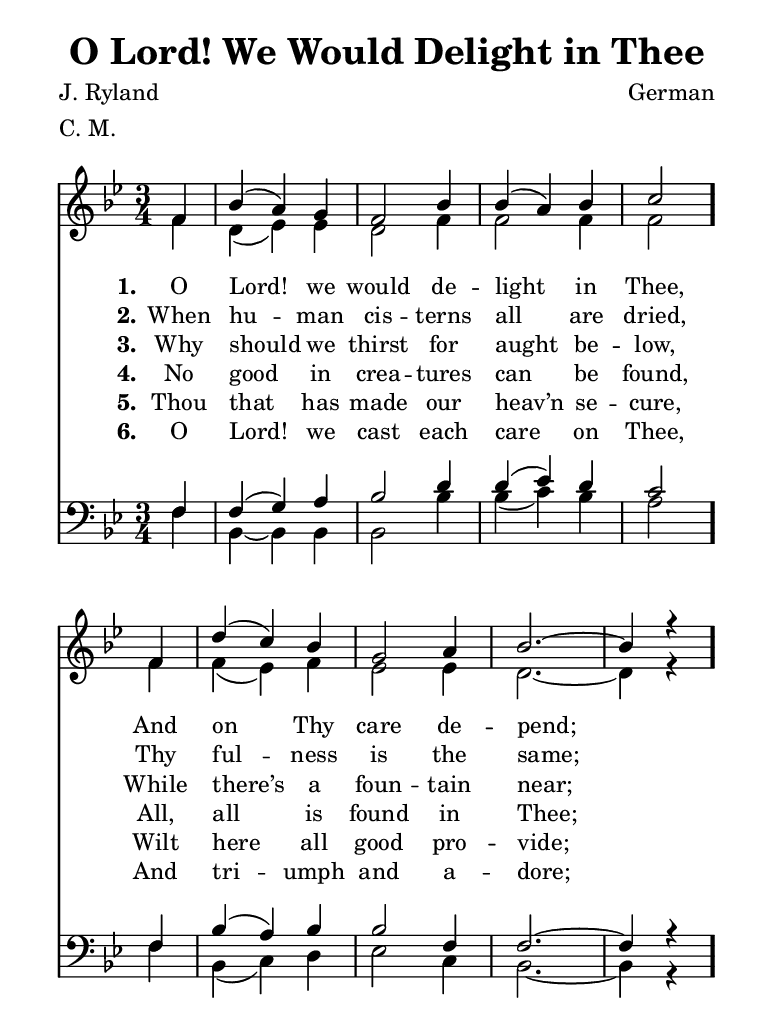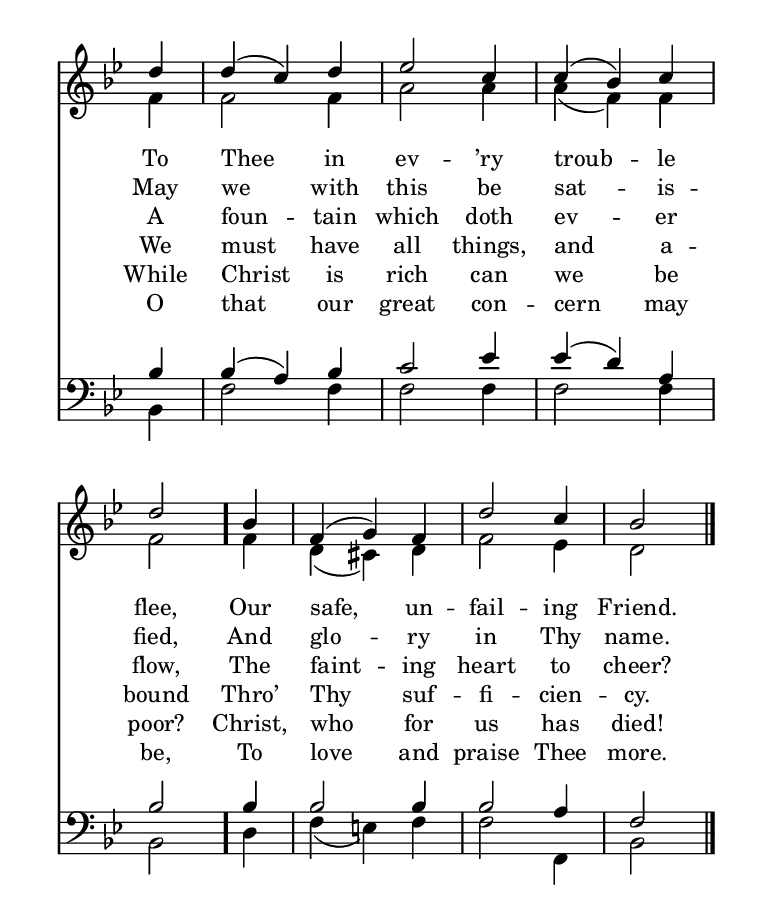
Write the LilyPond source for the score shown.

\include "common/global.ily"
\paper {
  \include "common/paper.ily"
  ragged-bottom = ##t
}

\header{
  hymnnumber = "250"
  title = "O Lord! We Would Delight in Thee"
  tunename = "Merton"
  meter = "C. M."
  poet = "J. Ryland"
  composer = "German"
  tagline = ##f
}

global = {
  \include "common/overrides.ily"
  \override Staff.TimeSignature.style = #'()
  \time 3/4
  \override Score.MetronomeMark.transparent = ##t % hide all fermata changes too
  \tempo 4=90
  \key bes \major
  \partial 4
  \autoBeamOff
}

notesSoprano = {
\global
\relative c' {

  f4 | bes( a) g | f2 bes4 | bes( a) bes | c2
  f,4 | d'( c) bes | g2 a4 | bes2. ~ | bes4 r4
  d4 | d( c) d | ees2 c4 | c( bes) c | d2
  bes4 | f( g) f | d'2 c4 | bes2

  \bar "|."

}
}

notesAlto = {
\global
\relative e' {

  f4 | d( ees) ees | d2 f4 | f2 f4 | f2
  f4 | f( ees) f | ees2 ees4 | d2. ~ | d4 r4
  f4 | f2 f4 | a2 a4 | a( f) f | f2
  f4 | d( cis) d | f2 ees4 | d2

}
}

notesTenor = {
\global
\relative a {

  f4 | f( g) a | bes2 d4 | d( ees) d | c2
  f,4 | bes( a) bes | bes2 f4 | f2. ~ | f4 r4
  bes4 | bes( a) bes | c2 ees4 | ees( d) a | bes2
  bes4 | bes2 bes4 | bes2 a4 | f2

}
}

notesBass = {
\global
\relative f {

  f4 | bes, ~ bes bes | bes2 bes'4 | bes( c) bes | a2
  f4 | bes,( c) d | ees2 c4 | bes2. ~ | bes4 r4
  bes4 | f'2 f4 | f2 f4 | f2 f4 | bes,2
  d4 | f( e) f | f2 f,4 | bes2

}
}

wordsA = \lyricmode {
\set stanza = "1."

O Lord! we would de -- light in Thee, \bar "."
And on Thy care de -- pend; \bar "."
To Thee in ev -- ’ry troub -- le flee, \bar "."
Our safe, un -- fail -- ing Friend. \bar "."

}

wordsB = \lyricmode {
\set stanza = "2."

When hu -- man cis -- terns all are dried,
Thy ful -- ness is the same;
May we with this be sat -- is -- fied,
And glo -- ry in Thy name.

}

wordsC = \lyricmode {
\set stanza = "3."

Why should we thirst for aught be -- low,
While there’s a foun -- tain near;
A foun -- tain which doth ev -- er flow,
The faint -- ing heart to cheer?

}

wordsD = \lyricmode {
\set stanza = "4."

No good in crea -- tures can be found,
All, all is found in Thee;
We must have all things, and a -- bound
Thro’ Thy suf -- fi -- cien -- cy.

}

wordsE = \lyricmode {
\set stanza = "5."

Thou that has made our heav’n se -- cure,
Wilt here all good pro -- vide;
While Christ is rich can we be poor?
Christ, who for us has died!

}

wordsF = \lyricmode {
\set stanza = "6."

O Lord! we cast each care on Thee,
And tri -- umph and a -- dore;
O that our great con -- cern may be,
To love and praise Thee more.

}

\score {
  \context ChoirStaff <<
    \context Staff = upper <<
      \set ChoirStaff.systemStartDelimiter = #'SystemStartBar
      \context Voice  = sopranos { \voiceOne << \notesSoprano >> }
      \context Voice  = altos { \voiceTwo << \notesAlto >> }
      \context Lyrics = one   \lyricsto sopranos \wordsA
      \context Lyrics = two   \lyricsto sopranos \wordsB
      \context Lyrics = three \lyricsto sopranos \wordsC
      \context Lyrics = four  \lyricsto sopranos \wordsD
      \context Lyrics = five  \lyricsto sopranos \wordsE
      \context Lyrics = six   \lyricsto sopranos \wordsF
    >>
    \context Staff = men <<
      \clef bass
      \context Voice  = tenors { \voiceOne << \notesTenor >> }
      \context Voice  = basses { \voiceTwo << \notesBass >> }
    >>
  >>
  \layout {
    \include "common/layout.ily"
  }
  \midi{
    \include "common/midi.ily"
  }
}

\version "2.18.2"  % necessary for upgrading to future LilyPond versions.

% vi:set et ts=2 sw=2 ai nocindent syntax=lilypond:
